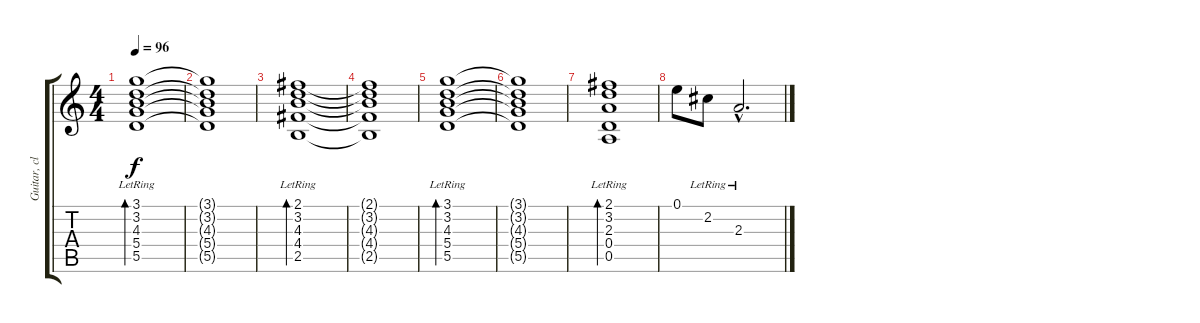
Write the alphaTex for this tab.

\track ("Guitar, clean" "Guitar, cl") {instrument electricguitarclean}
\staff {score tabs}
\tuning (E4 B3 G3 D3 A2 E2) {hide}
\ts (4 4)
\tempo 96
\clef g2
\ks c
(3.1{lr} 3.2{lr} 4.3{lr} 5.4 5.5).1{bd 240 dy f} |
(3.1{t} 3.2{t} 4.3{t} 5.4{t} 5.5{t}).1 |
(2.1{lr} 3.2{lr} 4.3{lr} 4.4 2.5).1{bd 240} |
(2.1{t} 3.2{t} 4.3{t} 4.4{t} 2.5{t}).1 |
(3.1{lr} 3.2{lr} 4.3{lr} 5.4 5.5).1{bd 240} |
(3.1{t} 3.2{t} 4.3{t} 5.4{t} 5.5{t}).1 |
(2.1{lr} 3.2{lr} 2.3{lr} 0.4 0.5).1{bd 240} |
0.1.8 2.2{lr}.8 2.3{hac lr}.2{d}
